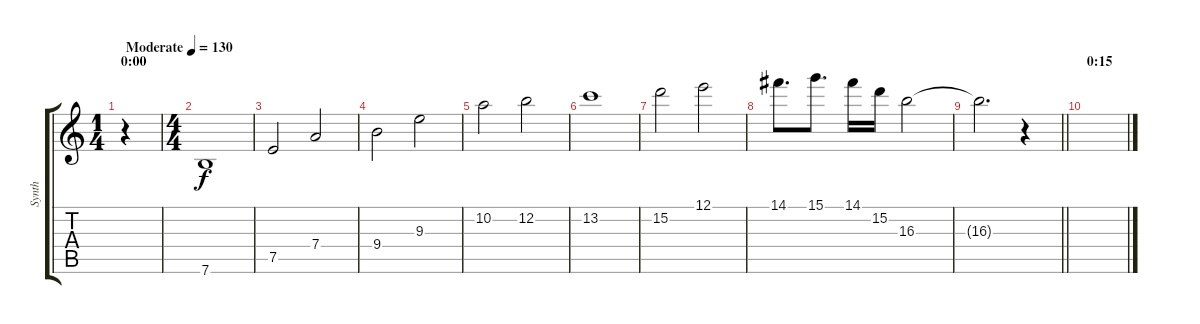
\track ("Synth" "Synth") {instrument stringensemble1}
\staff {score tabs}
\tuning (E5 B4 G4 D4 A3 E3) {hide}
\ts (1 4)
\section ("" "0:00")
\tempo (130 "Moderate")
\clef g2
\ks c
r.4{dy f instrument stringensemble1} |
\ts (4 4)
7.6.1 |
7.5.2 7.4.2 |
9.4.2 9.3.2 |
10.2.2 12.2.2 |
13.2.1 |
15.2.2 12.1.2 |
14.1.8{d} 15.1.8{d} 14.1.16 15.2.16 16.3.2 |
\barLineRight lightlight
16.3{t}.2{d} r.4 |
\section ("" "0:15")
